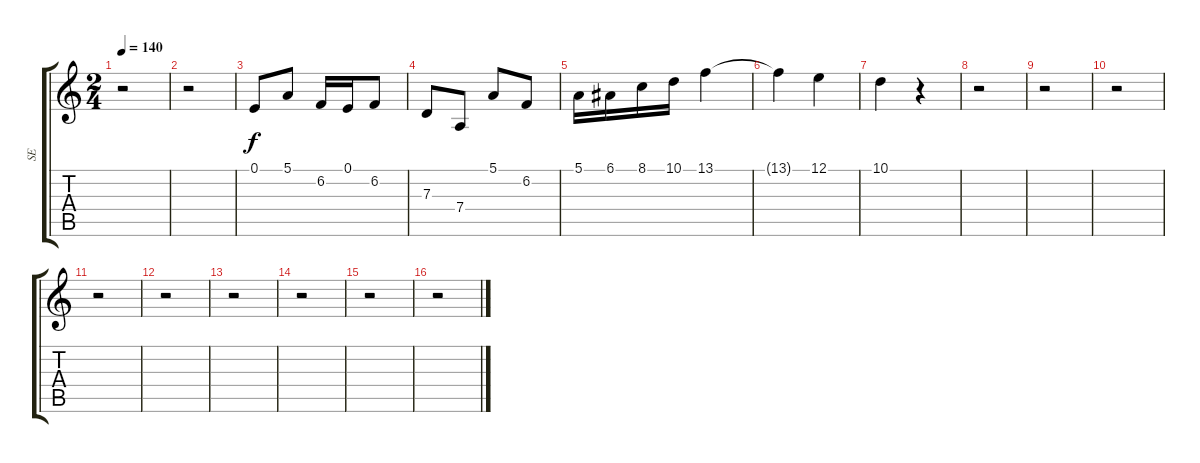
\track ("SE" "SE") {instrument stringensemble1}
\staff {score tabs}
\tuning (E4 B3 G3 D3 A2 E2) {hide}
\ts (2 4)
\tempo 140
\clef g2
\ks c
r.2{dy f} |
r.2 |
0.1.8 5.1.8 6.2.16 0.1.16 6.2.8 |
7.3.8 7.4.8 5.1.8 6.2.8 |
5.1.16 6.1.16 8.1.16 10.1.16 13.1.4 |
13.1{t}.4 12.1.4 |
10.1.4 r.4 |
r.2 |
r.2 |
r.2 |
r.2 |
r.2 |
r.2 |
r.2 |
r.2 |
r.2
